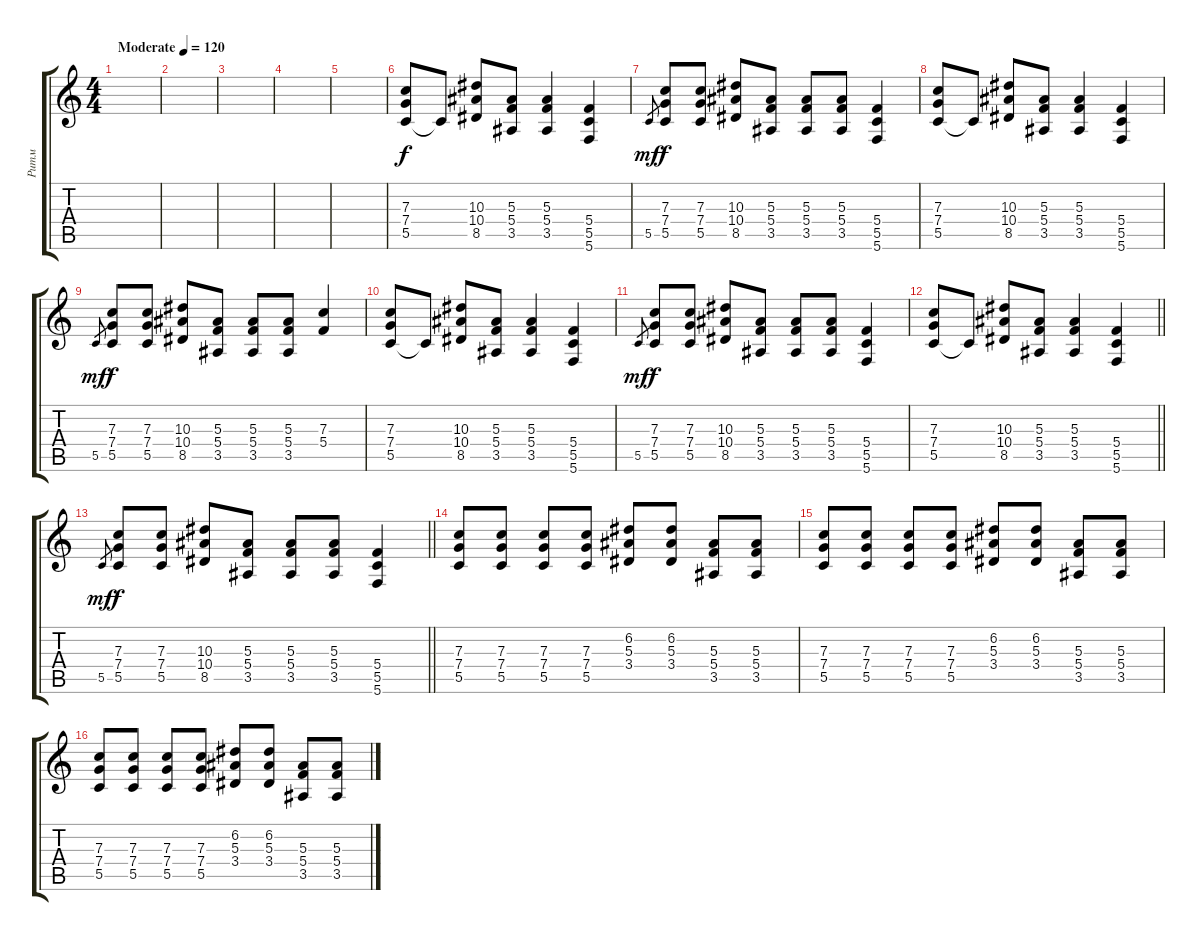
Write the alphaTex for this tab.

\track ("Ритм" "Ритм") {instrument distortionguitar}
\staff {score tabs}
\tuning (D4 A3 F3 C3 G2 C2) {hide}
\ts (4 4)
\tempo (120 "Moderate")
\clef g2
\ks c
|
|
|
|
|
(7.3 7.4 5.5).8 5.5{t}.8 (10.3 10.4 8.5).8 (5.3 5.4 3.5).8 (5.3 5.4 3.5).4 (5.4 5.5 5.6).4 |
5.5.8{gr dy mf} (7.3 7.4 5.5).8{dy f} (7.3 7.4 5.5).8 (10.3 10.4 8.5).8 (5.3 5.4 3.5).8 (5.3 5.4 3.5).8 (5.3 5.4 3.5).8 (5.4 5.5 5.6).4 |
(7.3 7.4 5.5).8 5.5{t}.8 (10.3 10.4 8.5).8 (5.3 5.4 3.5).8 (5.3 5.4 3.5).4 (5.4 5.5 5.6).4 |
5.5.8{gr dy mf} (7.3 7.4 5.5).8{dy f} (7.3 7.4 5.5).8 (10.3 10.4 8.5).8 (5.3 5.4 3.5).8 (5.3 5.4 3.5).8 (5.3 5.4 3.5).8 (7.3 5.4).4 |
(7.3 7.4 5.5).8 5.5{t}.8 (10.3 10.4 8.5).8 (5.3 5.4 3.5).8 (5.3 5.4 3.5).4 (5.4 5.5 5.6).4 |
5.5.8{gr dy mf} (7.3 7.4 5.5).8{dy f} (7.3 7.4 5.5).8 (10.3 10.4 8.5).8 (5.3 5.4 3.5).8 (5.3 5.4 3.5).8 (5.3 5.4 3.5).8 (5.4 5.5 5.6).4 |
\barLineRight lightlight
(7.3 7.4 5.5).8 5.5{t}.8 (10.3 10.4 8.5).8 (5.3 5.4 3.5).8 (5.3 5.4 3.5).4 (5.4 5.5 5.6).4 |
\barLineRight lightlight
5.5.8{gr dy mf} (7.3 7.4 5.5).8{dy f} (7.3 7.4 5.5).8 (10.3 10.4 8.5).8 (5.3 5.4 3.5).8 (5.3 5.4 3.5).8 (5.3 5.4 3.5).8 (5.4 5.5 5.6).4 |
(7.3 7.4 5.5).8 (7.3 7.4 5.5).8 (7.3 7.4 5.5).8 (7.3 7.4 5.5).8 (6.2 5.3 3.4).8 (6.2 5.3 3.4).8 (5.3 5.4 3.5).8 (5.3 5.4 3.5).8 |
(7.3 7.4 5.5).8 (7.3 7.4 5.5).8 (7.3 7.4 5.5).8 (7.3 7.4 5.5).8 (6.2 5.3 3.4).8 (6.2 5.3 3.4).8 (5.3 5.4 3.5).8 (5.3 5.4 3.5).8 |
(7.3 7.4 5.5).8 (7.3 7.4 5.5).8 (7.3 7.4 5.5).8 (7.3 7.4 5.5).8 (6.2 5.3 3.4).8 (6.2 5.3 3.4).8 (5.3 5.4 3.5).8 (5.3 5.4 3.5).8
